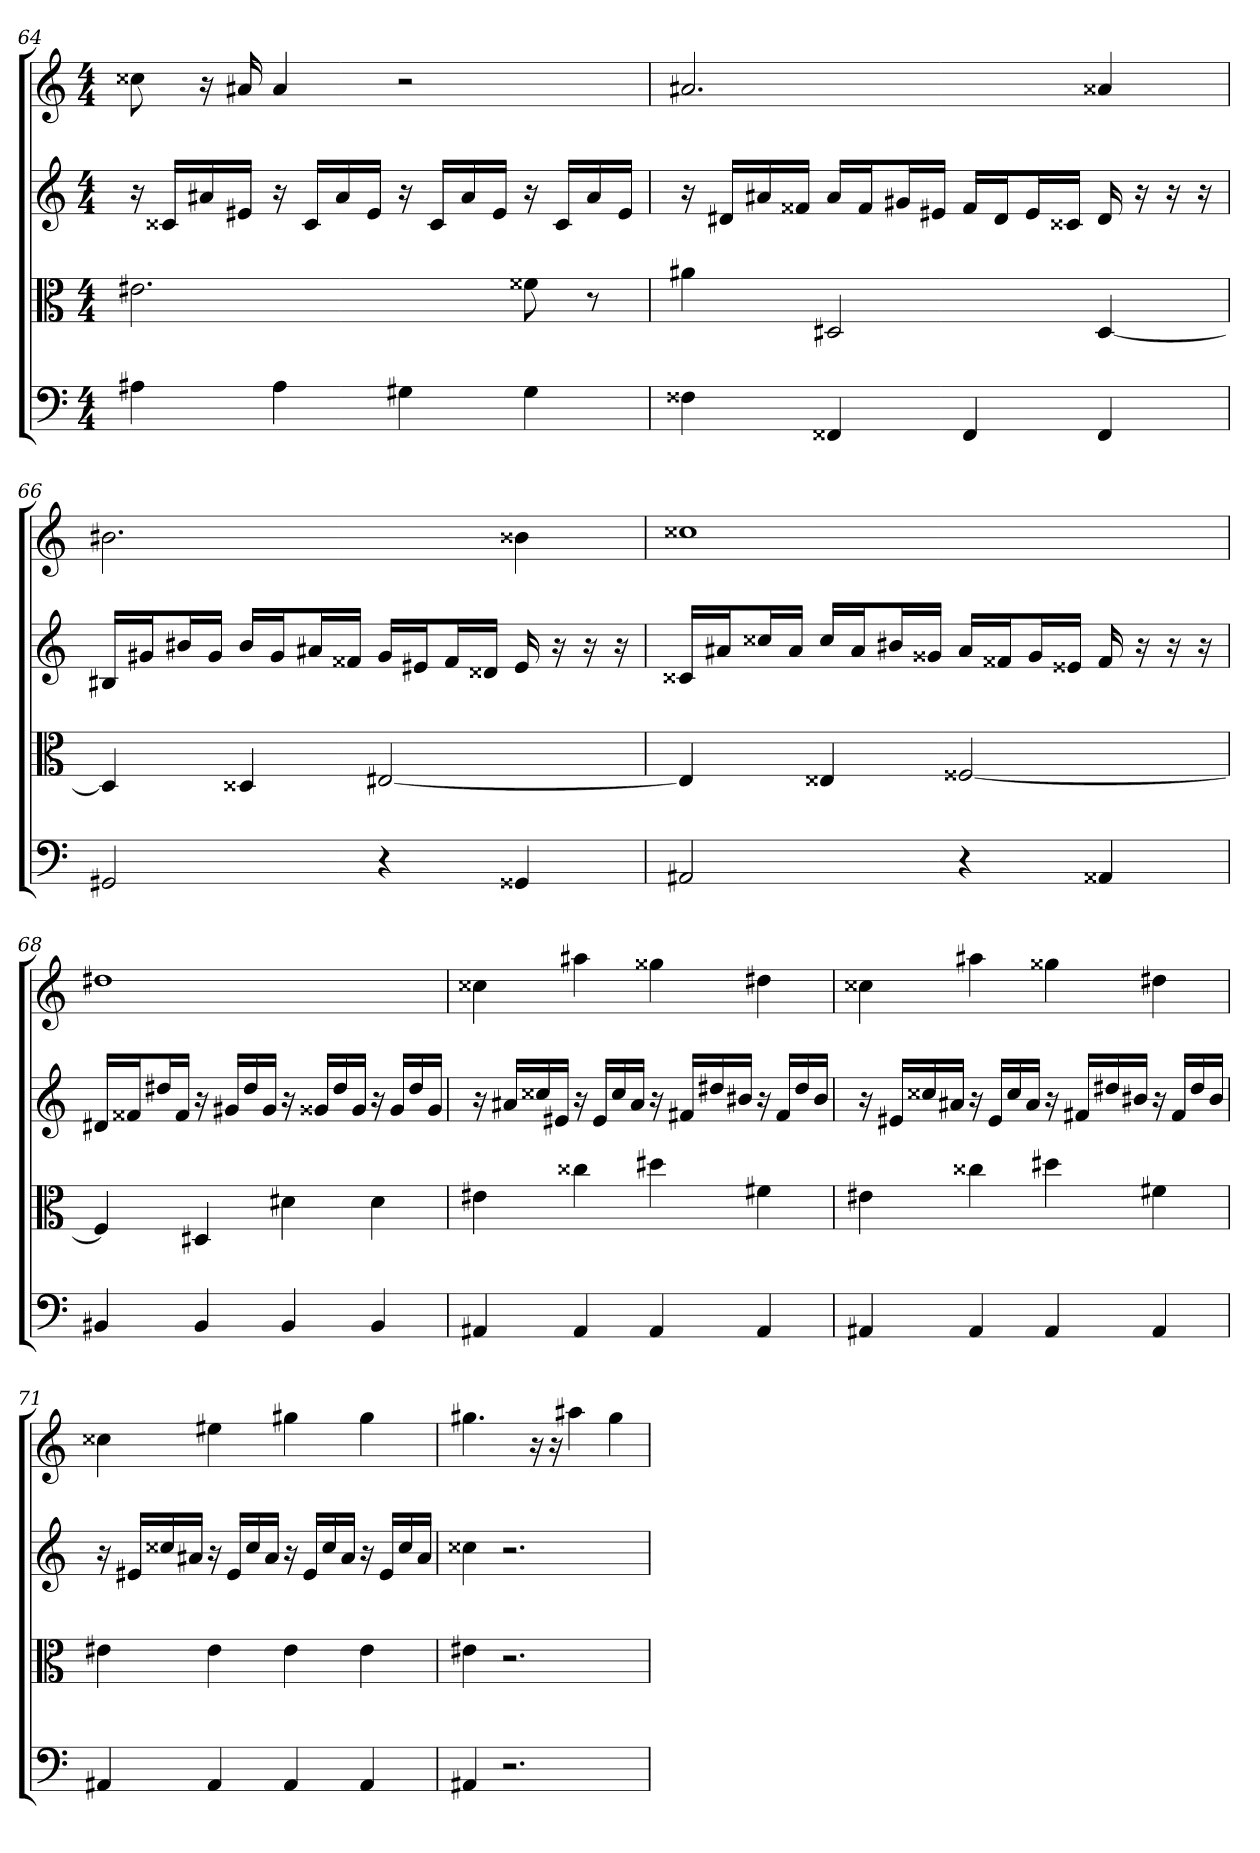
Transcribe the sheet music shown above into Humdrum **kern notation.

**kern	**kern	**kern	**kern
*part4	*part3	*part2	*part1
*staff4	*staff3	*staff2	*staff1
*clefF4	*clefC3	*clefG2	*clefG2
*k[]	*k[]	*k[]	*k[]
*M4/4	*M4/4	*M4/4	*M4/4
=64	=64	=64	=64
4A#X	2.e#X	16r	8cc##X
.	.	16c##X/LL	.
.	.	16a#X/	16r
.	.	16e#X/JJ	16a#X
4A#	.	16r	4a#
.	.	16c##/LL	.
.	.	16a#/	.
.	.	16e#/JJ	.
4G#X	.	16r	2r
.	.	16c##/LL	.
.	.	16a#/	.
.	.	16e#/JJ	.
4G#	8f##X	16r	.
.	.	16c##/LL	.
.	8r	16a#/	.
.	.	16e#/JJ	.
=65	=65	=65	=65
4F##X	4a#X	16r	2.a#X
.	.	16d#X/LL	.
.	.	16a#X/	.
.	.	16f##X/JJ	.
4FF##X	2D#X	16a#/LL	.
.	.	16f##/J	.
.	.	16g#X/L	.
.	.	16e#X/JJ	.
4FF##	.	16f##/LL	.
.	.	16d#/J	.
.	.	16e#/L	.
.	.	16c##X/JJ	.
4FF##	[4D#	16d#	4a##X
.	.	16r	.
.	.	16r	.
.	.	16r	.
=66	=66	=66	=66
2GG#X	4D#]	16B#X/LL	2.b#X
.	.	16g#X/J	.
.	.	16b#X/L	.
.	.	16g#/JJ	.
.	4D##X	16b#/LL	.
.	.	16g#/J	.
.	.	16a#X/L	.
.	.	16f##X/JJ	.
4r	[2E#X	16g#/LL	.
.	.	16e#X/J	.
.	.	16f##/L	.
.	.	16d##X/JJ	.
4GG##X	.	16e#	4b##X
.	.	16r	.
.	.	16r	.
.	.	16r	.
=67	=67	=67	=67
2AA#X	4E#]	16c##X/LL	1cc##X
.	.	16a#X/J	.
.	.	16cc##X/L	.
.	.	16a#/JJ	.
.	4E##X	16cc##/LL	.
.	.	16a#/J	.
.	.	16b#X/L	.
.	.	16g##X/JJ	.
4r	[2F##X	16a#/LL	.
.	.	16f##X/J	.
.	.	16g##/L	.
.	.	16e##X/JJ	.
4AA##X	.	16f##	.
.	.	16r	.
.	.	16r	.
.	.	16r	.
=68	=68	=68	=68
4BB#X	4F##]	16d#X/LL	1dd#X
.	.	16f##X/J	.
.	.	16dd#X/L	.
.	.	16f##/JJ	.
4BB#	4D#X	16r	.
.	.	16g#X/LL	.
.	.	16dd#/	.
.	.	16g#/JJ	.
4BB#	4d#X	16r	.
.	.	16g##X/LL	.
.	.	16dd#/	.
.	.	16g##/JJ	.
4BB#	4d#	16r	.
.	.	16g##/LL	.
.	.	16dd#/	.
.	.	16g##/JJ	.
=69	=69	=69	=69
4AA#X	4e#X	16r	4cc##X
.	.	16a#X/LL	.
.	.	16cc##X/	.
.	.	16e#X/JJ	.
4AA#	4cc##X	16r	4aa#X
.	.	16e#/LL	.
.	.	16cc##/	.
.	.	16a#/JJ	.
4AA#	4dd#X	16r	4gg##X
.	.	16f#X/LL	.
.	.	16dd#X/	.
.	.	16b#X/JJ	.
4AA#	4f#X	16r	4dd#X
.	.	16f#/LL	.
.	.	16dd#/	.
.	.	16b#/JJ	.
=70	=70	=70	=70
4AA#X	4e#X	16r	4cc##X
.	.	16e#X/LL	.
.	.	16cc##X/	.
.	.	16a#X/JJ	.
4AA#	4cc##X	16r	4aa#X
.	.	16e#/LL	.
.	.	16cc##/	.
.	.	16a#/JJ	.
4AA#	4dd#X	16r	4gg##X
.	.	16f#X/LL	.
.	.	16dd#X/	.
.	.	16b#X/JJ	.
4AA#	4f#X	16r	4dd#X
.	.	16f#/LL	.
.	.	16dd#/	.
.	.	16b#/JJ	.
=71	=71	=71	=71
4AA#X	4e#X	16r	4cc##X
.	.	16e#X/LL	.
.	.	16cc##X/	.
.	.	16a#X/JJ	.
4AA#	4e#	16r	4ee#X
.	.	16e#/LL	.
.	.	16cc##/	.
.	.	16a#/JJ	.
4AA#	4e#	16r	4gg#X
.	.	16e#/LL	.
.	.	16cc##/	.
.	.	16a#/JJ	.
4AA#	4e#	16r	4gg#
.	.	16e#/LL	.
.	.	16cc##/	.
.	.	16a#/JJ	.
=72	=72	=72	=72
4AA#X	4e#X	4cc##X	4.gg#X
2.r	2.r	2.r	.
.	.	.	16r
.	.	.	16r
.	.	.	4aa#X
.	.	.	4gg#
=	=	=	=
*-	*-	*-	*-
